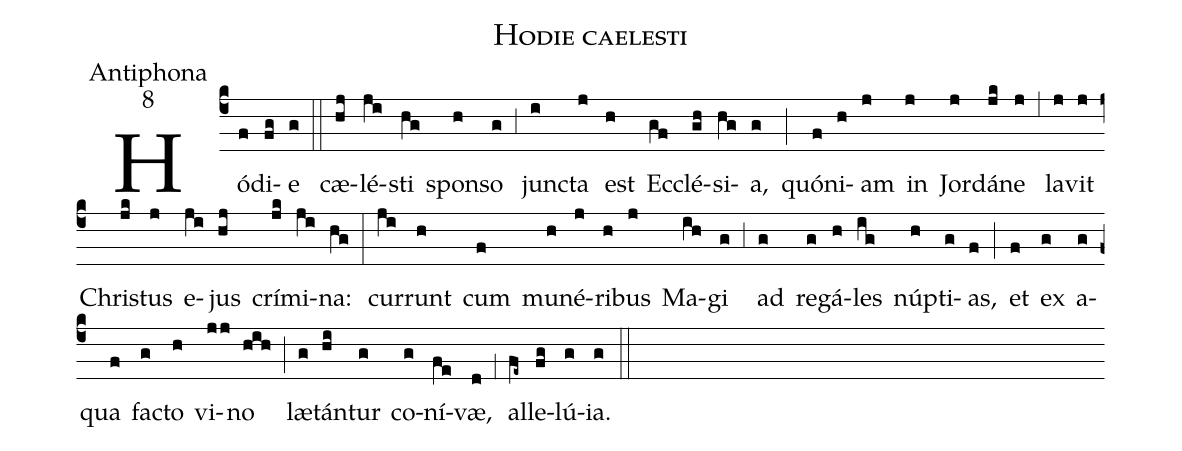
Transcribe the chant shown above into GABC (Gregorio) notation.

name:Hodie caelesti;
office-part:Antiphona;
mode:8;
%%
(c4) Hó(f)di(fg)e(g) (::)
cæ(hj)lé(ji)sti(hg) spon(h)so(g) (,3) jun(i)cta(j) est(h) Ec(gf)clé(gh)si(hg)a,(g) (;) quó(f)ni(h)am(j) in(j) Jor(j)dá(jk)ne(j) (,5) la(j)vit(j) Chri(jk)stus(j) e(ji)jus(hj) crí(jk)mi(ji)na:(hg) (:)
cur(ji)runt(h) cum(f) mu(h)né(j)ri(h)bus(j) Ma(ih)gi(g) (,3) ad(g) re(g)gá(h)les(ig) núp(h)ti(g)as,(f) (;) et(f) ex(g) a(g)qua(f) fa(g)cto(h) vi(jj)no(hih) (;) læ(g)tán(hi)tur(g) co(g)ní(fe)væ,(d) (,1) al(fe~)le(fg)lú(g)ia.(g) (::)
